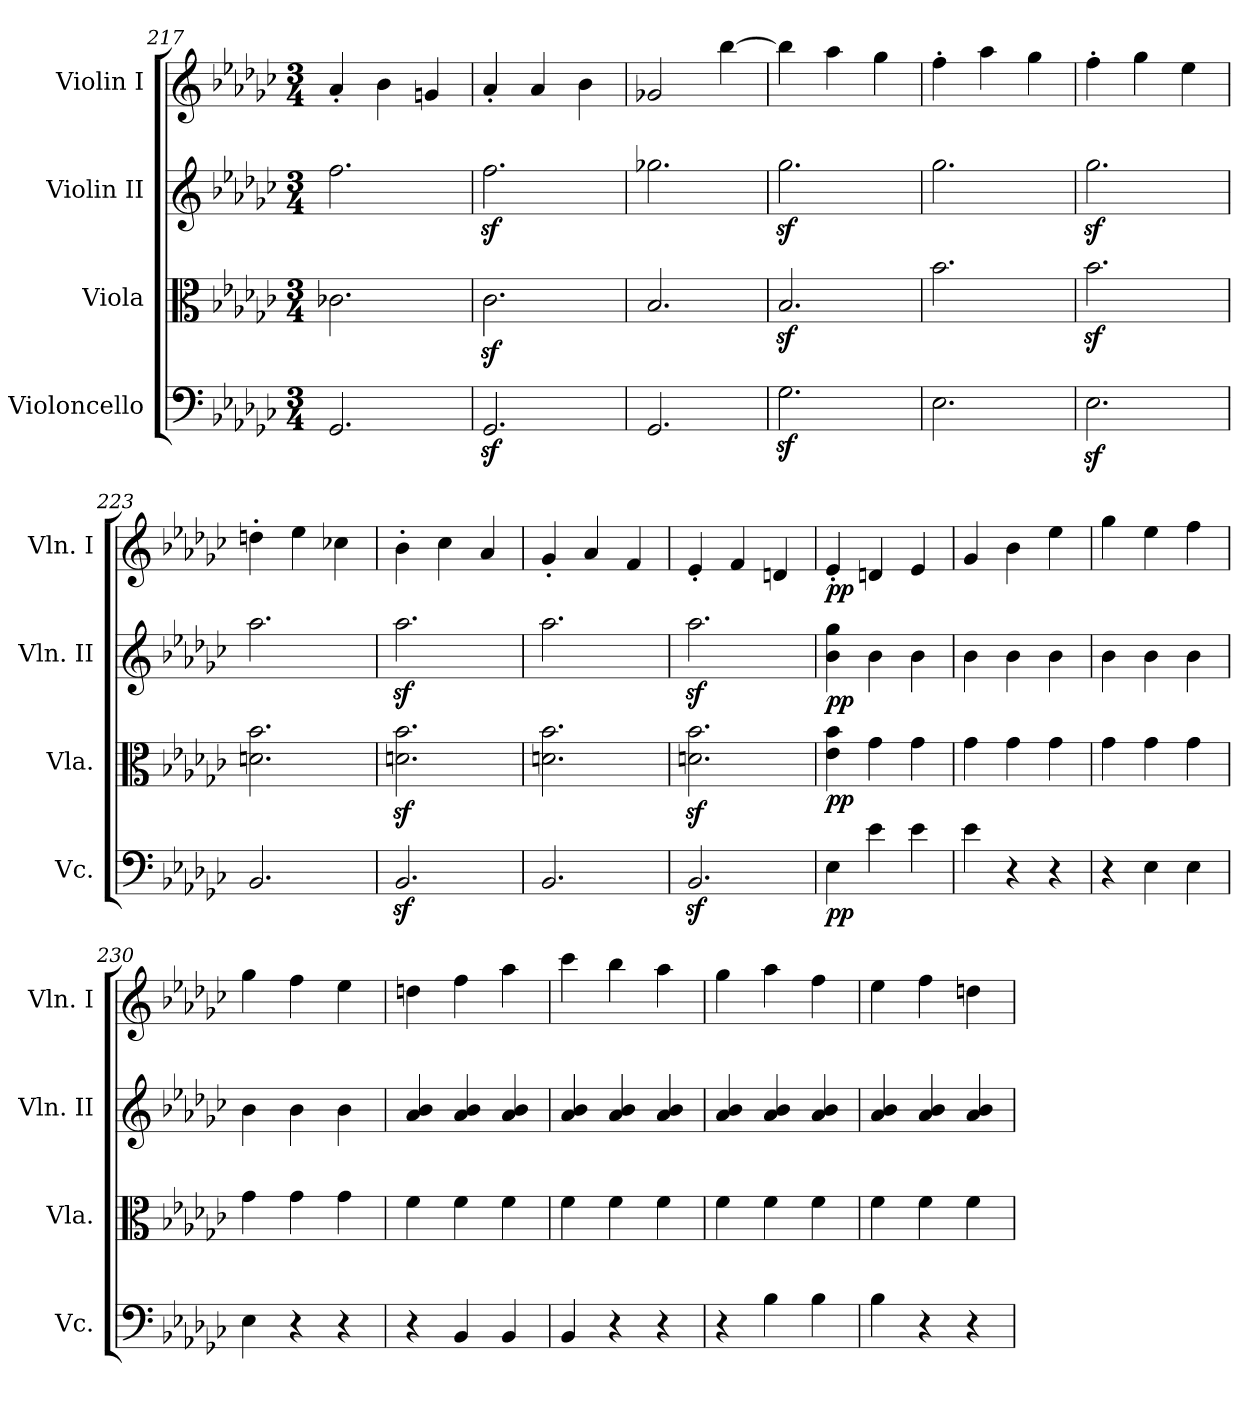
**kern	**dynam	**kern	**dynam	**kern	**dynam	**kern	**dynam
*part4	*part4	*part3	*part3	*part2	*part2	*part1	*part1
*staff4	*staff4	*staff3	*staff3	*staff2	*staff2	*staff1	*staff1
*I"Violoncello	*	*I"Viola	*	*I"Violin II	*	*I"Violin I	*
*I'Vc.	*	*I'Vla.	*	*I'Vln. II	*	*I'Vln. I	*
*clefF4	*	*clefC3	*	*clefG2	*	*clefG2	*
*k[b-e-a-d-g-c-]	*	*k[b-e-a-d-g-c-]	*	*k[b-e-a-d-g-c-]	*	*k[b-e-a-d-g-c-]	*
*e-:	*	*e-:	*	*e-:	*	*e-:	*
*M3/4	*	*M3/4	*	*M3/4	*	*M3/4	*
=217	=217	=217	=217	=217	=217	=217	=217
2.GG-/	.	2.c-X\	.	2.ff\	.	4a-'/	.
.	.	.	.	.	.	4b-\	.
.	.	.	.	.	.	4gn/	.
=218	=218	=218	=218	=218	=218	=218	=218
2.GG-z</	.	2.c-z<\	.	2.ffz<\	.	4a-'/	.
.	.	.	.	.	.	4a-/	.
.	.	.	.	.	.	4b-\	.
=219	=219	=219	=219	=219	=219	=219	=219
2.GG-/	.	2.B-/	.	2.gg-X\	.	2g-X/	.
.	.	.	.	.	.	[4bb-\	.
=220	=220	=220	=220	=220	=220	=220	=220
2.G-z<\	.	2.B-z</	.	2.gg-z<\	.	4bb-\]	.
.	.	.	.	.	.	4aa-\	.
.	.	.	.	.	.	4gg-\	.
=221	=221	=221	=221	=221	=221	=221	=221
2.E-\	.	2.b-\	.	2.gg-\	.	4ff'\	.
.	.	.	.	.	.	4aa-\	.
.	.	.	.	.	.	4gg-\	.
=222	=222	=222	=222	=222	=222	=222	=222
2.E-z<\	.	2.b-z<\	.	2.gg-z<\	.	4ff'\	.
.	.	.	.	.	.	4gg-\	.
.	.	.	.	.	.	4ee-\	.
=223	=223	=223	=223	=223	=223	=223	=223
2.BB-/	.	2.dn\ 2.b-\	.	2.aa-\	.	4ddn'\	.
.	.	.	.	.	.	4ee-\	.
.	.	.	.	.	.	4cc-X\	.
=224	=224	=224	=224	=224	=224	=224	=224
2.BB-z</	.	2.dn\z< 2.b-\z<	.	2.aa-z<\	.	4b-'\	.
.	.	.	.	.	.	4cc-\	.
.	.	.	.	.	.	4a-/	.
=225	=225	=225	=225	=225	=225	=225	=225
2.BB-/	.	2.dn\ 2.b-\	.	2.aa-\	.	4g-'/	.
.	.	.	.	.	.	4a-/	.
.	.	.	.	.	.	4f/	.
=226	=226	=226	=226	=226	=226	=226	=226
2.BB-z</	.	2.dn\z< 2.b-\z<	.	2.aa-z<\	.	4e-'/	.
.	.	.	.	.	.	4f/	.
.	.	.	.	.	.	4dn/	.
=227	=227	=227	=227	=227	=227	=227	=227
!	!LO:DY:b	!	!LO:DY:b	!	!LO:DY:b	!	!LO:DY:b
4E-\	pp	4e-\ 4b-\	pp	4b-\ 4gg-\	pp	4e-'/	pp
4e-\	.	4g-\	.	4b-\	.	4dn/	.
4e-\	.	4g-\	.	4b-\	.	4e-/	.
=228	=228	=228	=228	=228	=228	=228	=228
4e-\	.	4g-\	.	4b-\	.	4g-/	.
4r	.	4g-\	.	4b-\	.	4b-\	.
4r	.	4g-\	.	4b-\	.	4ee-\	.
=229	=229	=229	=229	=229	=229	=229	=229
4r	.	4g-\	.	4b-\	.	4gg-\	.
4E-\	.	4g-\	.	4b-\	.	4ee-\	.
4E-\	.	4g-\	.	4b-\	.	4ff\	.
=230	=230	=230	=230	=230	=230	=230	=230
4E-\	.	4g-\	.	4b-\	.	4gg-\	.
4r	.	4g-\	.	4b-\	.	4ff\	.
4r	.	4g-\	.	4b-\	.	4ee-\	.
=231	=231	=231	=231	=231	=231	=231	=231
4r	.	4f\	.	4a-/ 4b-/	.	4ddn\	.
4BB-/	.	4f\	.	4a-/ 4b-/	.	4ff\	.
4BB-/	.	4f\	.	4a-/ 4b-/	.	4aa-\	.
=232	=232	=232	=232	=232	=232	=232	=232
4BB-/	.	4f\	.	4a-/ 4b-/	.	4ccc-\	.
4r	.	4f\	.	4a-/ 4b-/	.	4bb-\	.
4r	.	4f\	.	4a-/ 4b-/	.	4aa-\	.
=233	=233	=233	=233	=233	=233	=233	=233
4r	.	4f\	.	4a-/ 4b-/	.	4gg-\	.
4B-\	.	4f\	.	4a-/ 4b-/	.	4aa-\	.
4B-\	.	4f\	.	4a-/ 4b-/	.	4ff\	.
=234	=234	=234	=234	=234	=234	=234	=234
4B-\	.	4f\	.	4a-/ 4b-/	.	4ee-\	.
4r	.	4f\	.	4a-/ 4b-/	.	4ff\	.
4r	.	4f\	.	4a-/ 4b-/	.	4ddn\	.
=	=	=	=	=	=	=	=
*-	*-	*-	*-	*-	*-	*-	*-
